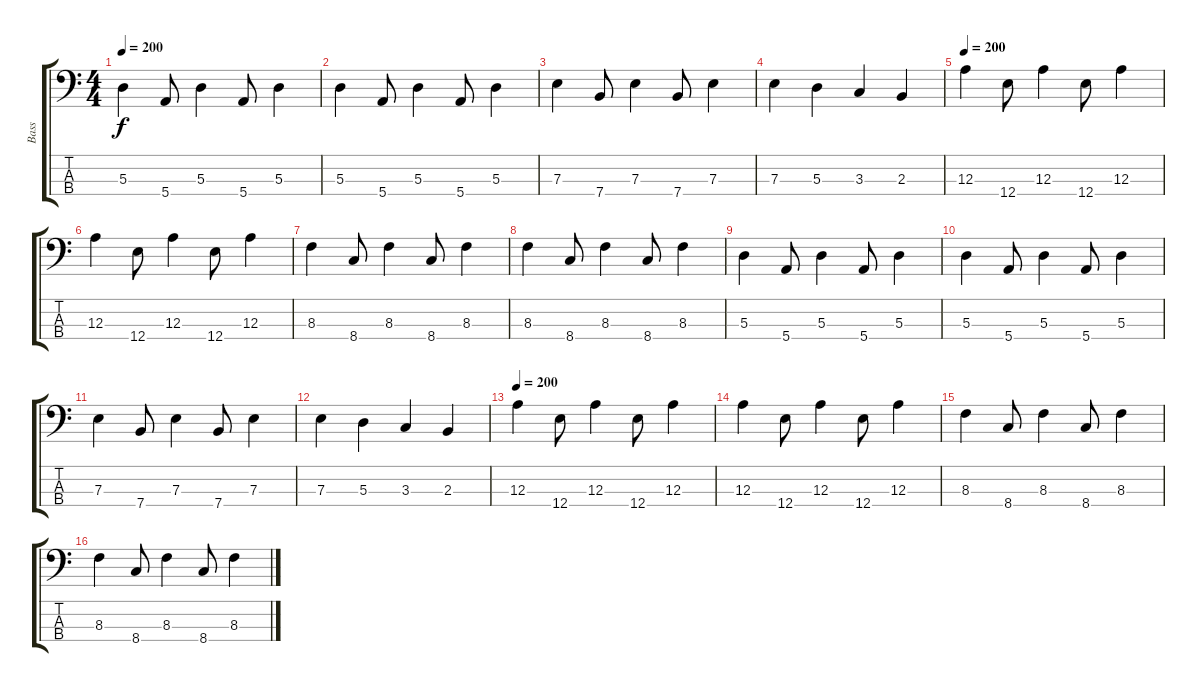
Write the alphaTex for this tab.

\track ("Bass" "Bass") {instrument electricbassfinger}
\staff {score tabs}
\tuning (G2 D2 A1 E1) {hide}
\ts (4 4)
\tempo 200
\clef f4
\ks c
5.3.4{dy f} 5.4.8 5.3.4 5.4.8 5.3.4 |
5.3.4 5.4.8 5.3.4 5.4.8 5.3.4 |
7.3.4 7.4.8 7.3.4 7.4.8 7.3.4 |
7.3.4 5.3.4 3.3.4 2.3.4 |
\tempo 200
12.3.4 12.4.8 12.3.4 12.4.8 12.3.4 |
12.3.4 12.4.8 12.3.4 12.4.8 12.3.4 |
8.3.4 8.4.8 8.3.4 8.4.8 8.3.4 |
8.3.4 8.4.8 8.3.4 8.4.8 8.3.4 |
5.3.4 5.4.8 5.3.4 5.4.8 5.3.4 |
5.3.4 5.4.8 5.3.4 5.4.8 5.3.4 |
7.3.4 7.4.8 7.3.4 7.4.8 7.3.4 |
7.3.4 5.3.4 3.3.4 2.3.4 |
\tempo 200
12.3.4 12.4.8 12.3.4 12.4.8 12.3.4 |
12.3.4 12.4.8 12.3.4 12.4.8 12.3.4 |
8.3.4 8.4.8 8.3.4 8.4.8 8.3.4 |
8.3.4 8.4.8 8.3.4 8.4.8 8.3.4
